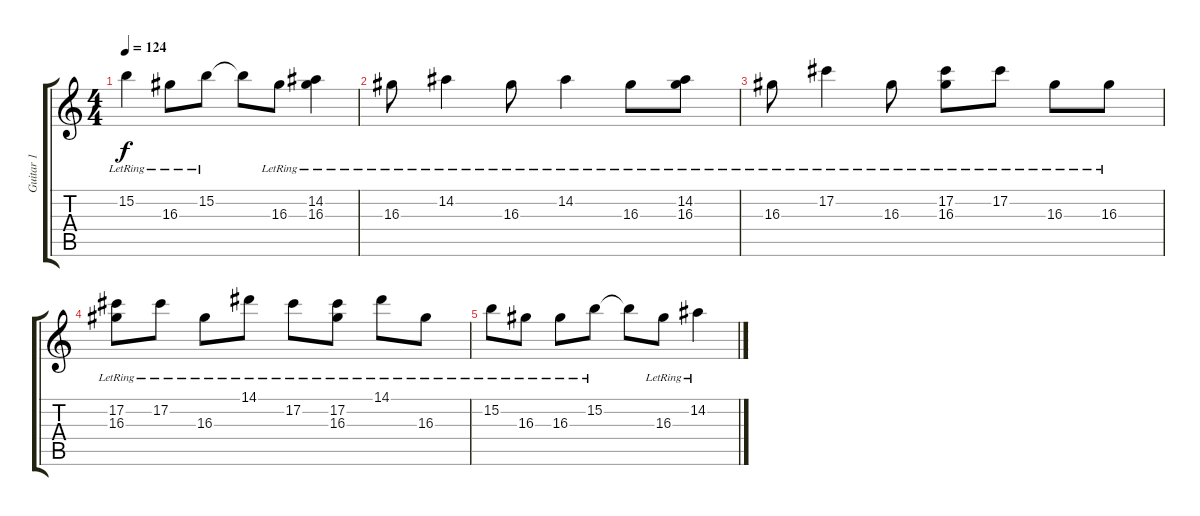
\track ("Guitar 1" "Guitar 1") {instrument electricguitarjazz}
\staff {score tabs}
\tuning (Db4 Ab3 E3 B2 Gb2 Db2) {hide}
\ts (4 4)
\tempo 124
\clef g2
\ks c
15.2{lr}.4{dy f} 16.3{lr}.8 15.2{lr}.8 15.2{t}.8 16.3{lr}.8 (14.2{lr} 16.3{lr}).4 |
16.3{lr}.8{volume 0} 14.2{lr}.4 16.3{lr}.8 14.2{lr}.4 16.3{lr}.8 (14.2{lr} 16.3{lr}).8 |
16.3{lr}.8 17.2{lr}.4 16.3{lr}.8 (17.2{lr} 16.3{lr}).8 17.2{lr}.8 16.3{lr}.8 16.3{lr}.8 |
(17.2{lr} 16.3{lr}).8 17.2{lr}.8 16.3{lr}.8 14.1{lr}.8 17.2{lr}.8 (17.2{lr} 16.3{lr}).8 14.1{lr}.8 16.3{lr}.8 |
15.2{lr}.8 16.3{lr}.8 16.3{lr}.8 15.2{lr}.8 15.2{t}.8 16.3{lr}.8 14.2{lr}.4
